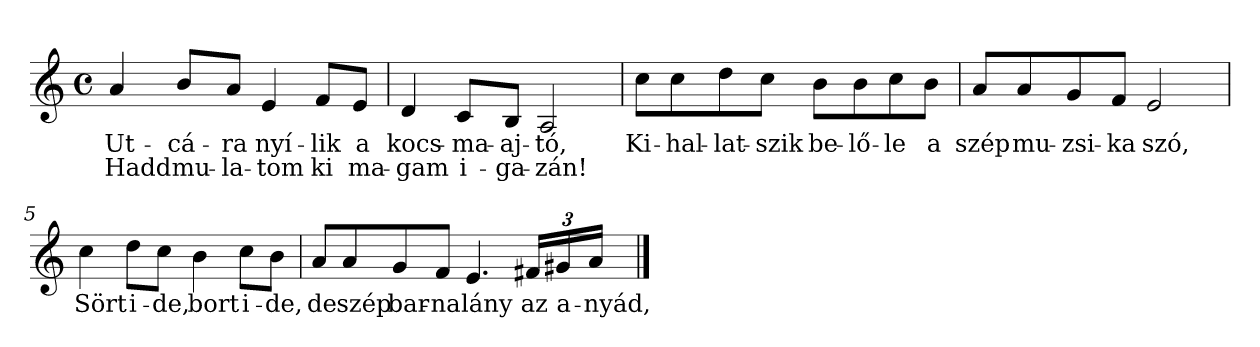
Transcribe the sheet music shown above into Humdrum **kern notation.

**kern	**text	**text
*part1	*part1	*part1
*staff1	*staff1	*staff1
*clefG2	*	*
*k[]	*	*
*C:	*	*
*M4/4	*	*
*met(c)	*	*
=1	=1	=1
4a/	Ut-	Hadd
8b/L	-cá-	mu-
8a/J	-ra	-la-
4e/	nyí-	-tom
8f/L	-lik	ki
8e/J	a	ma-
=2	=2	=2
4d/	kocs-	-gam
8c/L	-ma-	i-
8B/J	-aj-	-ga-
2A/	-tó,	-zán!
=3	=3	=3
8cc\L	Ki-	.
8cc\	-hal-	.
8dd\	-lat-	.
8cc\J	-szik	.
8b\L	be-	.
8b\	-lő-	.
8cc\	-le	.
8b\J	a	.
!!LO:LB:g=z
=4	=4	=4
8a/L	szép	.
8a/	mu-	.
8g/	-zsi-	.
8f/J	-ka	.
2e/	szó,	.
=5	=5	=5
4cc\	Sört	.
8dd\L	i-	.
8cc\J	-de,	.
4b\	bort	.
8cc\L	i-	.
8b\J	-de,	.
=6	=6	=6
8a/L	de	.
8a/	szép	.
8g/	bar-	.
8f/J	-na	.
4.e/	lány	.
*Xbrackettup	*	*
24f#X/L	az	.
24g#X/	a-	.
24a/J	-nyád,-	.
==	==	==
*-	*-	*-
